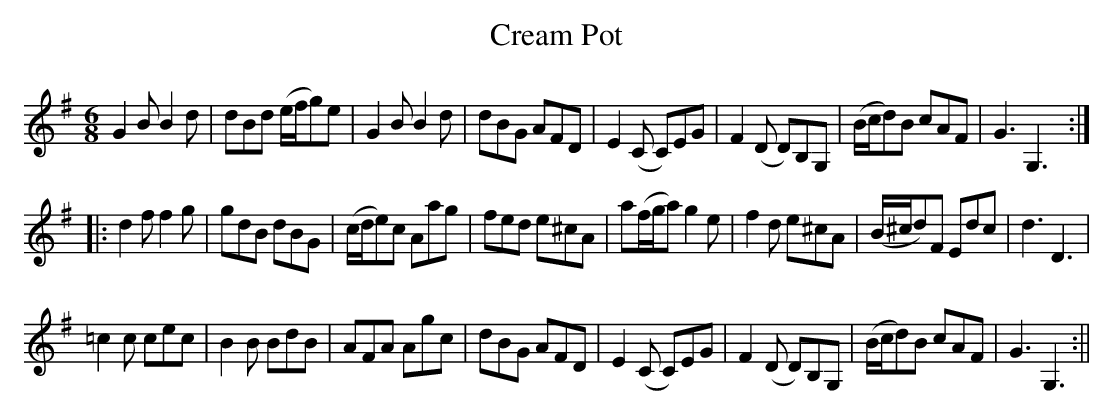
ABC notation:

X:1
T:Cream Pot
M:6/8
L:1/8
K:G
G2B B2d|dBd (e/f/g)e|G2B B2d|dBG AFD|E2(C C)EG|F2(D D)B,G,|(B/c/d)B cAF|G3 G,3:|
|:d2f f2g|gdB dBG|(c/d/e)c Aag|fed e^cA|a(f/g/a) g2e|f2d e^cA|(B/^c/d)F Edc|d3 D3|
=c2c cec|B2B BdB|AFA Agc|dBG AFD|E2(C C)EG|F2(D D)B,G,|(B/c/d)B cAF|G3 G,3:||
